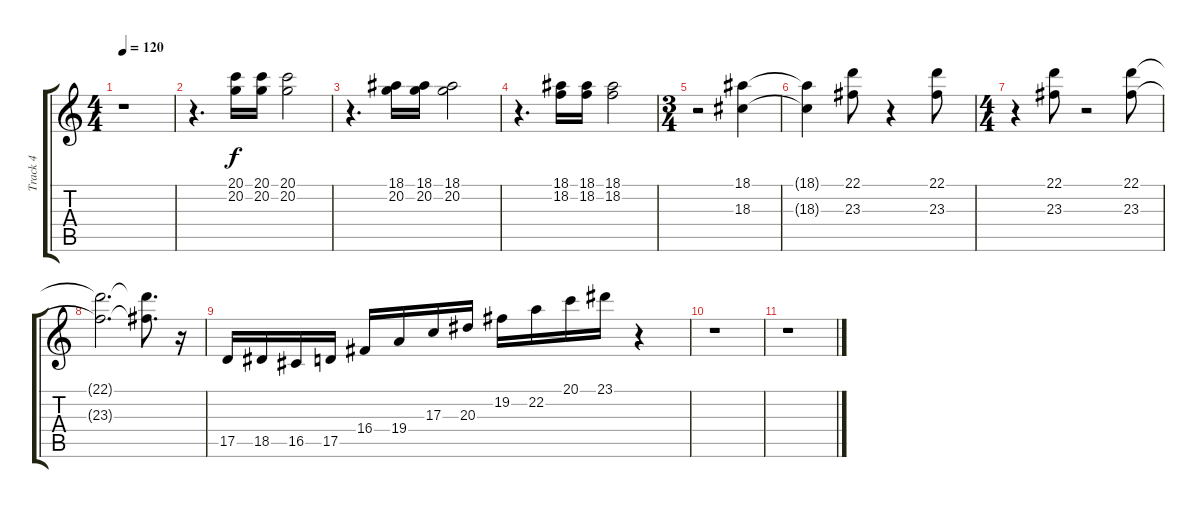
\track ("Track 4" "Track 4") {instrument oboe}
\staff {score tabs}
\tuning (E4 B3 G3 D3 A2 E2) {hide}
\ts (4 4)
\tempo 120
\clef g2
\ks c
r.1{dy f} |
r.4{d} (20.1 20.2).16 (20.1 20.2).16 (20.1 20.2).2 |
r.4{d} (18.1 20.2).16 (18.1 20.2).16 (18.1 20.2).2 |
r.4{d} (18.1 18.2).16 (18.1 18.2).16 (18.1 18.2).2 |
\ts (3 4)
r.2 (18.1 18.3).4 |
(18.1{t} 18.3{t}).4 (22.1 23.3).8 r.4 (22.1 23.3).8 |
\ts (4 4)
r.4 (22.1 23.3).8 r.2 (22.1 23.3).8 |
(22.1{t} 23.3{t}).2{d} (22.1{t} 23.3{t}).8{d} r.16 |
17.5.16 18.5.16 16.5.16 17.5.16 16.4.16 19.4.16 17.3.16 20.3.16 19.2.16 22.2.16 20.1.16 23.1.16 r.4 |
r.1 |
r.1
